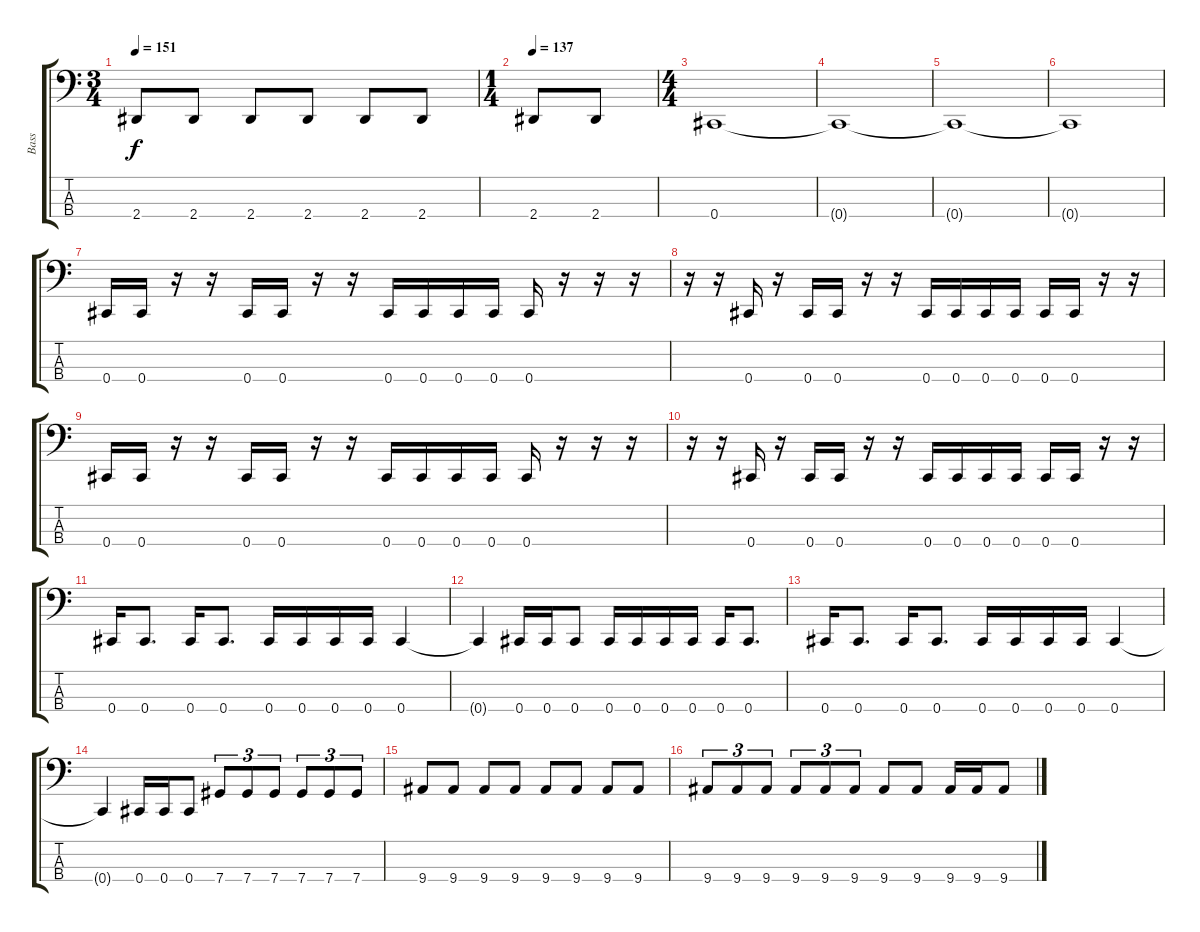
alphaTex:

\track ("Bass" "Bass") {instrument electricbasspick}
\staff {score tabs}
\tuning (Gb2 Db2 Ab1 Db1) {hide}
\ts (3 4)
\tempo 151
\clef f4
\ks c
2.4.8{dy f} 2.4.8 2.4.8 2.4.8 2.4.8 2.4.8 |
\ts (1 4)
\tempo 137
2.4.8 2.4.8 |
\ts (4 4)
0.4.1 |
0.4{t}.1 |
0.4{t}.1 |
0.4{t}.1 |
0.4.16 0.4.16 r.16 r.16 0.4.16 0.4.16 r.16 r.16 0.4.16 0.4.16 0.4.16 0.4.16 0.4.16 r.16 r.16 r.16 |
r.16 r.16 0.4.16 r.16 0.4.16 0.4.16 r.16 r.16 0.4.16 0.4.16 0.4.16 0.4.16 0.4.16 0.4.16 r.16 r.16 |
0.4.16 0.4.16 r.16 r.16 0.4.16 0.4.16 r.16 r.16 0.4.16 0.4.16 0.4.16 0.4.16 0.4.16 r.16 r.16 r.16 |
r.16 r.16 0.4.16 r.16 0.4.16 0.4.16 r.16 r.16 0.4.16 0.4.16 0.4.16 0.4.16 0.4.16 0.4.16 r.16 r.16 |
0.4.16 0.4.8{d} 0.4.16 0.4.8{d} 0.4.16 0.4.16 0.4.16 0.4.16 0.4.4 |
0.4{t}.4 0.4.16 0.4.16 0.4.8 0.4.16 0.4.16 0.4.16 0.4.16 0.4.16 0.4.8{d} |
0.4.16 0.4.8{d} 0.4.16 0.4.8{d} 0.4.16 0.4.16 0.4.16 0.4.16 0.4.4 |
0.4{t}.4 0.4.16 0.4.16 0.4.8 7.4.8{tu (3 2)} 7.4.8{tu (3 2)} 7.4.8{tu (3 2)} 7.4.8{tu (3 2)} 7.4.8{tu (3 2)} 7.4.8{tu (3 2)} |
9.4.8 9.4.8 9.4.8 9.4.8 9.4.8 9.4.8 9.4.8 9.4.8 |
9.4.8{tu (3 2)} 9.4.8{tu (3 2)} 9.4.8{tu (3 2)} 9.4.8{tu (3 2)} 9.4.8{tu (3 2)} 9.4.8{tu (3 2)} 9.4.8 9.4.8 9.4.16 9.4.16 9.4.8
